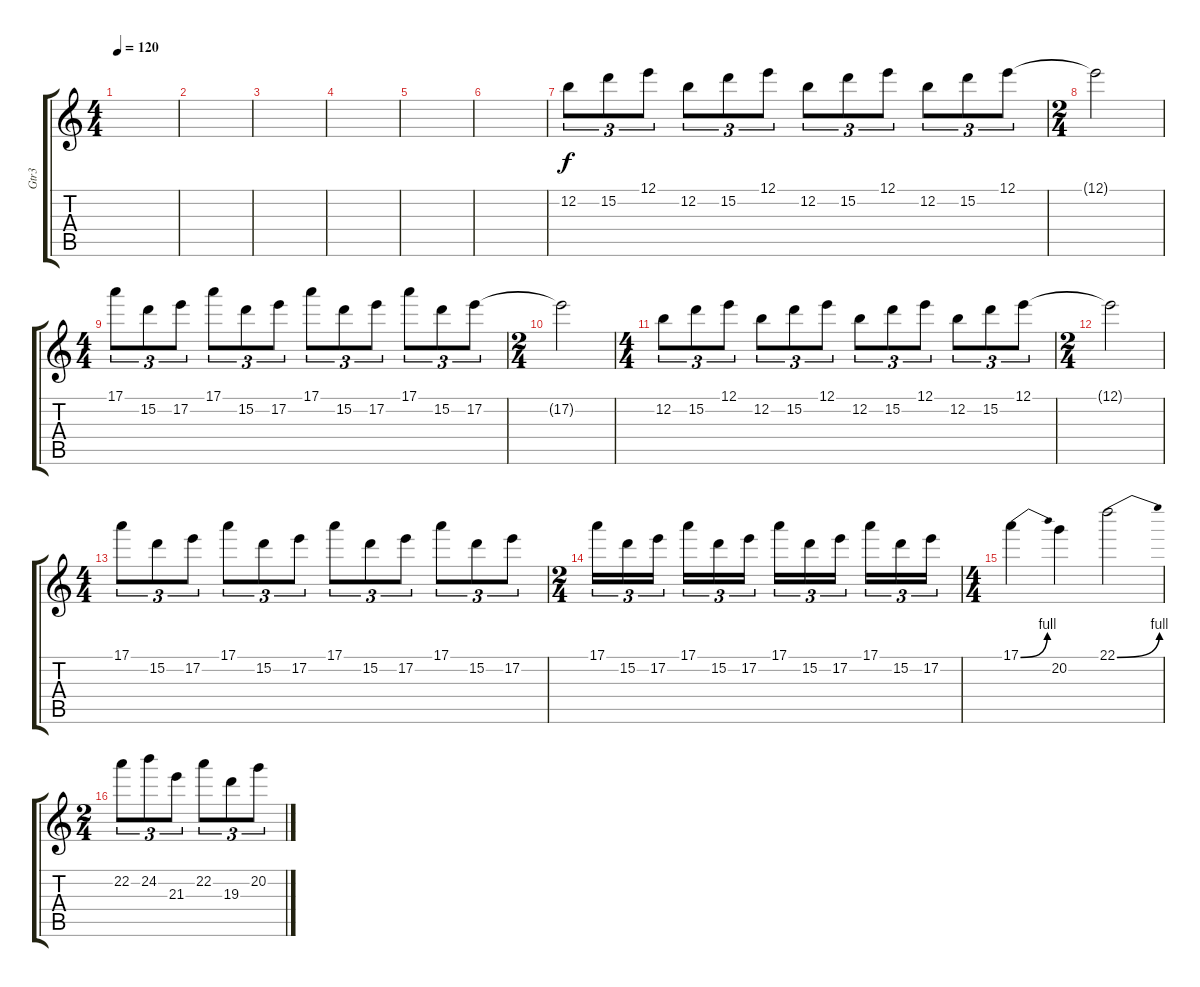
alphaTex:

\track ("Gtr3" "Gtr3") {instrument distortionguitar}
\staff {score tabs}
\tuning (E4 B3 G3 D3 A2 E2) {hide}
\ts (4 4)
\tempo 120
\clef g2
\ks c
|
|
|
|
|
|
12.2.8{tu (3 2)} 15.2.8{tu (3 2)} 12.1.8{tu (3 2)} 12.2.8{tu (3 2)} 15.2.8{tu (3 2)} 12.1.8{tu (3 2)} 12.2.8{tu (3 2)} 15.2.8{tu (3 2)} 12.1.8{tu (3 2)} 12.2.8{tu (3 2)} 15.2.8{tu (3 2)} 12.1.8{tu (3 2)} |
\ts (2 4)
12.1{t}.2 |
\ts (4 4)
17.1.8{tu (3 2)} 15.2.8{tu (3 2)} 17.2.8{tu (3 2)} 17.1.8{tu (3 2)} 15.2.8{tu (3 2)} 17.2.8{tu (3 2)} 17.1.8{tu (3 2)} 15.2.8{tu (3 2)} 17.2.8{tu (3 2)} 17.1.8{tu (3 2)} 15.2.8{tu (3 2)} 17.2.8{tu (3 2)} |
\ts (2 4)
17.2{t}.2 |
\ts (4 4)
12.2.8{tu (3 2)} 15.2.8{tu (3 2)} 12.1.8{tu (3 2)} 12.2.8{tu (3 2)} 15.2.8{tu (3 2)} 12.1.8{tu (3 2)} 12.2.8{tu (3 2)} 15.2.8{tu (3 2)} 12.1.8{tu (3 2)} 12.2.8{tu (3 2)} 15.2.8{tu (3 2)} 12.1.8{tu (3 2)} |
\ts (2 4)
12.1{t}.2 |
\ts (4 4)
17.1.8{tu (3 2)} 15.2.8{tu (3 2)} 17.2.8{tu (3 2)} 17.1.8{tu (3 2)} 15.2.8{tu (3 2)} 17.2.8{tu (3 2)} 17.1.8{tu (3 2)} 15.2.8{tu (3 2)} 17.2.8{tu (3 2)} 17.1.8{tu (3 2)} 15.2.8{tu (3 2)} 17.2.8{tu (3 2)} |
\ts (2 4)
17.1.16{tu (3 2)} 15.2.16{tu (3 2)} 17.2.16{tu (3 2)} 17.1.16{tu (3 2)} 15.2.16{tu (3 2)} 17.2.16{tu (3 2)} 17.1.16{tu (3 2)} 15.2.16{tu (3 2)} 17.2.16{tu (3 2)} 17.1.16{tu (3 2)} 15.2.16{tu (3 2)} 17.2.16{tu (3 2)} |
\ts (4 4)
17.1{be (bend 0 0 60 4)}.4 20.2.4 22.1{be (bend 0 0 60 4)}.2 |
\ts (2 4)
22.2.8{tu (3 2)} 24.2.8{tu (3 2)} 21.3.8{tu (3 2)} 22.2.8{tu (3 2)} 19.3.8{tu (3 2)} 20.2.8{tu (3 2)}
